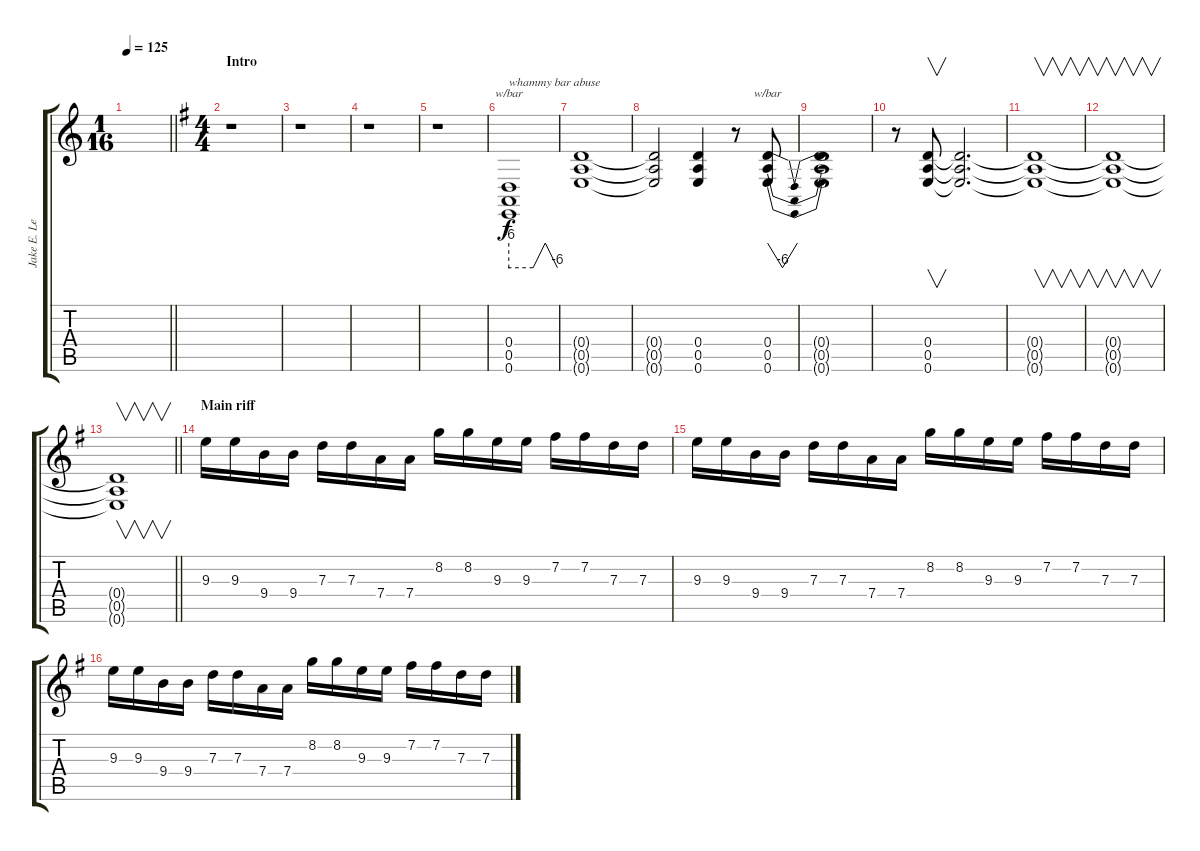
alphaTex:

\track ("Jake E. Lee " "Jake E. Le") {instrument distortionguitar}
\staff {score tabs}
\tuning (E4 B3 G3 D3 A2 E2) {hide}
\ts (1 16)
\tempo 125
\clef g2
\barLineRight lightlight
\ks c
|
\ts (4 4)
\section ("" "Intro")
\ks eminor
r.1 |
r.1 |
r.1 |
r.1 |
(0.4 0.5 0.6).1{tbe (custom default 0 -24 30 -24 45 0 60 -24) txt "whammy bar abuse"} |
(0.4{t} 0.5{t} 0.6{t}).1 |
(0.4{t} 0.5{t} 0.6{t}).2 (0.4 0.5 0.6).4 r.8 (0.4 0.5 0.6).8{tbe (dip default 0 0 30 -24 60 0)} |
(0.4{t} 0.5{t} 0.6{t}).1 |
r.8 (0.4 0.5 0.6).8{v} (0.4{t} 0.5{t} 0.6{t}).2{d} |
(0.4{t} 0.5{t} 0.6{t}).1{v} |
(0.4{t} 0.5{t} 0.6{t}).1{v} |
\barLineRight lightlight
(0.4{t} 0.5{t} 0.6{t}).1{v} |
\section ("" "Main riff")
9.3.16 9.3.16 9.4.16 9.4.16 7.3.16 7.3.16 7.4.16 7.4.16 8.2.16 8.2.16 9.3.16 9.3.16 7.2.16 7.2.16 7.3.16 7.3.16 |
9.3.16 9.3.16 9.4.16 9.4.16 7.3.16 7.3.16 7.4.16 7.4.16 8.2.16 8.2.16 9.3.16 9.3.16 7.2.16 7.2.16 7.3.16 7.3.16 |
9.3.16 9.3.16 9.4.16 9.4.16 7.3.16 7.3.16 7.4.16 7.4.16 8.2.16 8.2.16 9.3.16 9.3.16 7.2.16 7.2.16 7.3.16 7.3.16
